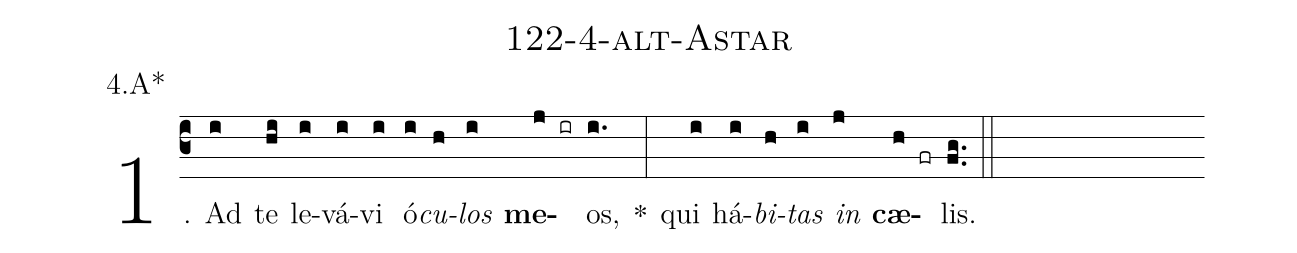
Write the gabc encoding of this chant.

name: 122-4-alt-Astar;
annotation: 4.A*;
%%
(c3)1. Ad(i) te(hi) le(i)vá(i)vi(i) ó(i)<i>cu</i>(h)<i>los</i>(i) <b>me</b>(j ir)os,(i.) *(:) qui(i) há(i)<i>bi</i>(h)<i>tas</i>(i) <i>in</i>(j) <b>cæ</b>(h fr)lis.(fg..) (::)
